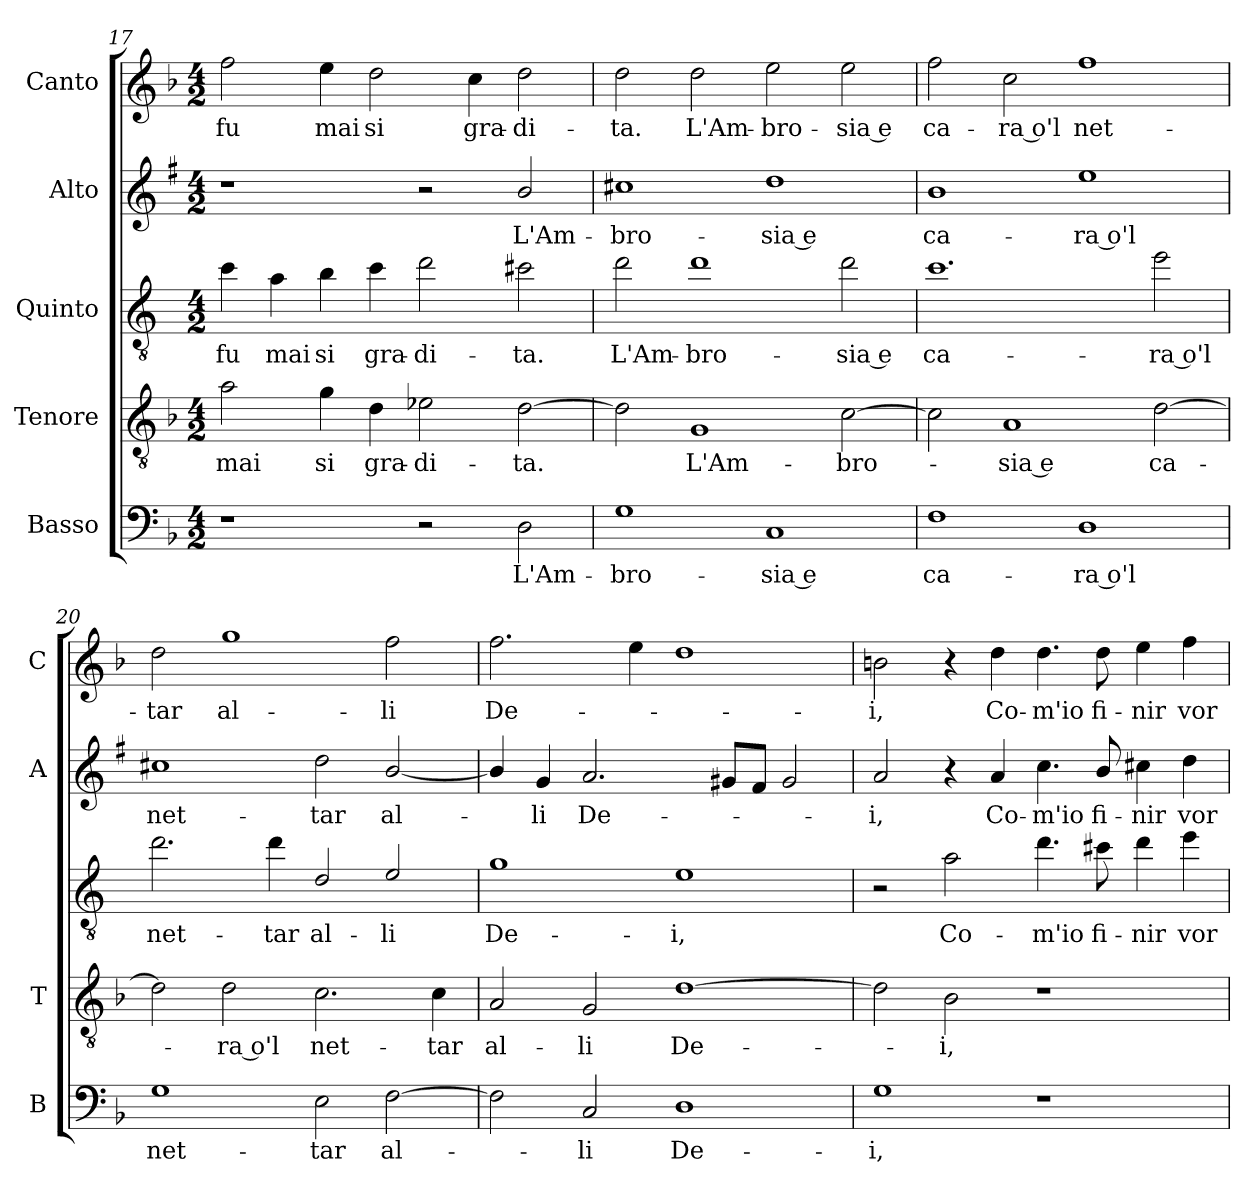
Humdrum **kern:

**kern	**text	**kern	**text	**kern	**text	**kern	**text	**kern	**text
*part5	*part5	*part4	*part4	*part3	*part3	*part2	*part2	*part1	*part1
*staff5	*staff5	*staff4	*staff4	*staff3	*staff3	*staff2	*staff2	*staff1	*staff1
*I"Basso	*	*I"Tenore	*	*I"Quinto	*	*I"Alto	*	*I"Canto	*
*I'B	*	*I'T	*	*	*	*I'A	*	*I'C	*
*clefF4	*	*clefGv2	*	*clefGv2	*	*clefG2	*	*clefG2	*
*	*	*	*	*ITrd4c7	*	*ITrd1c2	*	*	*
*k[b-]	*	*k[b-]	*	*k[b-]	*	*k[b-]	*	*k[b-]	*
*F:	*	*F:	*	*F:	*	*F:	*	*F:	*
*M4/2	*	*M4/2	*	*M4/2	*	*M4/2	*	*M4/2	*
=17	=17	=17	=17	=17	=17	=17	=17	=17	=17
!	!	!	!LO:LY:b	!	!LO:LY:b	!	!	!	!LO:LY:b
1r	.	2a\	mai	4f\	fu	1r	.	2ff\	fu
!	!	!	!	!	!LO:LY:b	!	!	!	!
.	.	.	.	4d\	mai	.	.	.	.
!	!	!	!LO:LY:b	!	!LO:LY:b	!	!	!	!LO:LY:b
.	.	4g\	si	4e\	si	.	.	4ee\	mai
!	!	!	!LO:LY:b	!	!LO:LY:b	!	!	!	!LO:LY:b
.	.	4d\	gra-	4f\	gra-	.	.	2dd\	si
!	!	!	!LO:LY:b	!	!LO:LY:b	!	!	!	!
2r	.	2e-X\	-di-	2g\	-di-	2r	.	.	.
!	!	!	!	!	!	!	!	!	!LO:LY:b
.	.	.	.	.	.	.	.	4cc\	gra-
!	!LO:LY:b	!	!LO:LY:b	!	!LO:LY:b	!	!LO:LY:b	!	!LO:LY:b
2D\	L'Am-	[2d\	-ta.	2f#X\	-ta.	2a/	L'Am-	2dd\	-di-
=18	=18	=18	=18	=18	=18	=18	=18	=18	=18
!	!LO:LY:b	!	!	!	!LO:LY:b	!	!LO:LY:b	!	!LO:LY:b
1G	-bro-	2d\]	.	2g\	L'Am-	1bn	-bro-	2dd\	-ta.
!	!	!	!LO:LY:b	!	!LO:LY:b	!	!	!	!LO:LY:b
.	.	1G	L'Am-	1g	-bro-	.	.	2dd\	L'Am-
!	!LO:LY:b	!	!	!	!	!	!LO:LY:b	!	!LO:LY:b
1C	-sia e	.	.	.	.	1cc	-sia e	2ee\	-bro-
!	!	!	!LO:LY:b	!	!LO:LY:b	!	!	!	!LO:LY:b
.	.	[2c\	-bro-	2g\	-sia e	.	.	2ee\	-sia e
=19	=19	=19	=19	=19	=19	=19	=19	=19	=19
!	!LO:LY:b	!	!	!	!LO:LY:b	!	!LO:LY:b	!	!LO:LY:b
1F	ca-	2c\]	.	1.f	ca-	1a	ca-	2ff\	ca-
!	!	!	!LO:LY:b	!	!	!	!	!	!LO:LY:b
.	.	1A	-sia e	.	.	.	.	2cc\	-ra o'l
!	!LO:LY:b	!	!	!	!	!	!LO:LY:b	!	!LO:LY:b
1D	-ra o'l	.	.	.	.	1dd	-ra o'l	1ff	net-
!	!	!	!LO:LY:b	!	!LO:LY:b	!	!	!	!
.	.	[2d\	ca-	2a\	-ra o'l	.	.	.	.
!!LO:PB:g=z
=20	=20	=20	=20	=20	=20	=20	=20	=20	=20
!	!LO:LY:b	!	!	!	!LO:LY:b	!	!LO:LY:b	!	!LO:LY:b
1G	net-	2d\]	.	2.g\	net-	1bn	net-	2dd\	-tar
!	!	!	!LO:LY:b	!	!	!	!	!	!LO:LY:b
.	.	2d\	-ra o'l	.	.	.	.	1gg	al-
!	!	!	!	!	!LO:LY:b	!	!	!	!
.	.	.	.	4g\	-tar	.	.	.	.
!	!LO:LY:b	!	!LO:LY:b	!	!LO:LY:b	!	!LO:LY:b	!	!
2E\	-tar	2.c\	net-	2G/	al-	2cc\	-tar	.	.
!	!LO:LY:b	!	!	!	!LO:LY:b	!	!LO:LY:b	!	!LO:LY:b
[2F\	al-	.	.	2A/	-li	[2a/	al-	2ff\	-li
!	!	!	!LO:LY:b	!	!	!	!	!	!
.	.	4c\	-tar	.	.	.	.	.	.
=21	=21	=21	=21	=21	=21	=21	=21	=21	=21
!	!	!	!LO:LY:b	!	!LO:LY:b	!	!	!	!LO:LY:b
2F\]	.	2A/	al-	1c	De-	4a/]	.	2.ff\	De-
!	!	!	!	!	!	!	!LO:LY:b	!	!
.	.	.	.	.	.	4f/	-li	.	.
!	!LO:LY:b	!	!LO:LY:b	!	!	!	!LO:LY:b	!	!
2C/	-li	2G/	-li	.	.	2.g/	De-	.	.
.	.	.	.	.	.	.	.	4ee\	.
!	!LO:LY:b	!	!LO:LY:b	!	!LO:LY:b	!	!	!	!
1D	De-	[1d	De-	1A	-i,	.	.	1dd	.
.	.	.	.	.	.	8f#X/L	.	.	.
.	.	.	.	.	.	8e/J	.	.	.
.	.	.	.	.	.	2f#/	.	.	.
=22	=22	=22	=22	=22	=22	=22	=22	=22	=22
!	!LO:LY:b	!	!	!	!	!	!LO:LY:b	!	!LO:LY:b
1G	-i,	2d\]	.	2r	.	2g/	-i,	2bn\	-i,
!	!	!	!LO:LY:b	!	!LO:LY:b	!	!	!	!
.	.	2B-\	-i,	2d\	Co-	4r	.	4r	.
!	!	!	!	!	!	!	!LO:LY:b	!	!LO:LY:b
.	.	.	.	.	.	4g/	Co-	4dd\	Co-
!	!	!	!	!	!LO:LY:b	!	!LO:LY:b	!	!LO:LY:b
1r	.	1r	.	4.g\	-m'io	4.b-\	-m'io	4.dd\	-m'io
!	!	!	!	!	!LO:LY:b	!	!LO:LY:b	!	!LO:LY:b
.	.	.	.	8f#X\	fi-	8a/	fi-	8dd\	fi-
!	!	!	!	!	!LO:LY:b	!	!LO:LY:b	!	!LO:LY:b
.	.	.	.	4g\	-nir	4bn\	-nir	4ee\	-nir
!	!	!	!	!	!LO:LY:b	!	!LO:LY:b	!	!LO:LY:b
.	.	.	.	4a\	vor-	4cc\	vor-	4ff\	vor-
=	=	=	=	=	=	=	=	=	=
*-	*-	*-	*-	*-	*-	*-	*-	*-	*-
